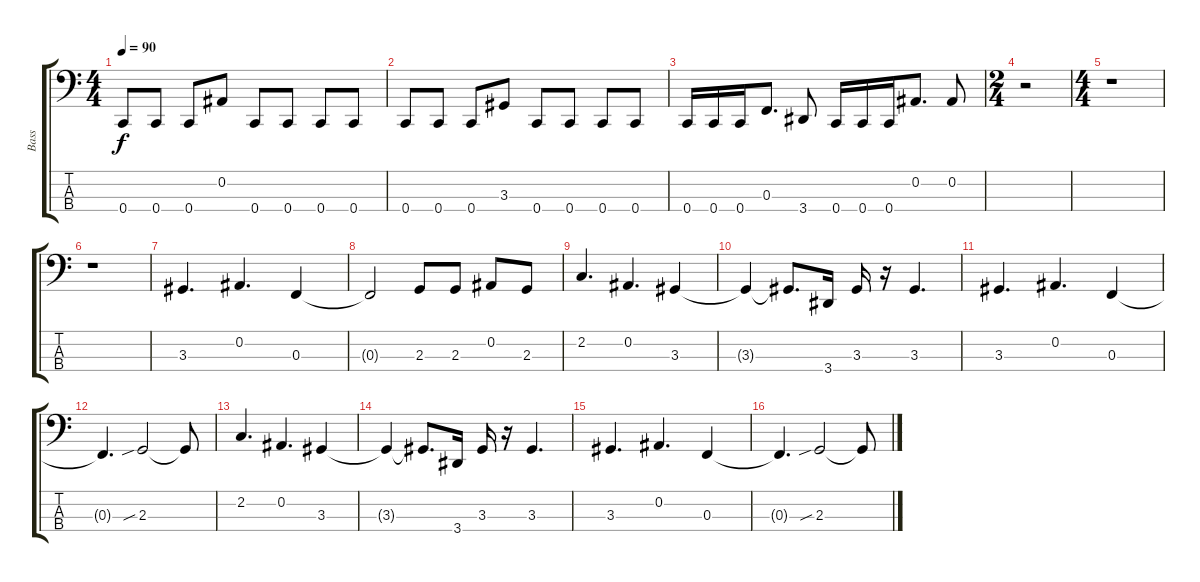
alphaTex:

\track ("Bass" "Bass") {instrument electricbasspick}
\staff {score tabs}
\tuning (Eb2 Bb1 F1 C1) {hide}
\ts (4 4)
\tempo 90
\clef f4
\ks c
0.4.8{dy f} 0.4.8 0.4.8 0.2.8 0.4.8 0.4.8 0.4.8 0.4.8 |
0.4.8 0.4.8 0.4.8 3.3.8 0.4.8 0.4.8 0.4.8 0.4.8 |
0.4.16 0.4.16 0.4.16 0.3.8{d} 3.4.8 0.4.16 0.4.16 0.4.16 0.2.8{d} 0.2.8 |
\ts (2 4)
r.2 |
\ts (4 4)
r.1 |
r.1 |
3.3.4{d} 0.2.4{d} 0.3.4 |
0.3{t}.2 2.3.8 2.3.8 0.2.8 2.3.8 |
2.2.4{d} 0.2.4{d} 3.3.4 |
3.3{t}.4 3.3{t}.8{d} 3.4.16 3.3.16 r.16 3.3.4{d} |
3.3.4{d} 0.2.4{d} 0.3.4 |
0.3{t}.4{d} 2.3{sib}.2 2.3{t}.8 |
2.2.4{d} 0.2.4{d} 3.3.4 |
3.3{t}.4 3.3{t}.8{d} 3.4.16 3.3.16 r.16 3.3.4{d} |
3.3.4{d} 0.2.4{d} 0.3.4 |
0.3{t}.4{d} 2.3{sib}.2 2.3{t}.8
